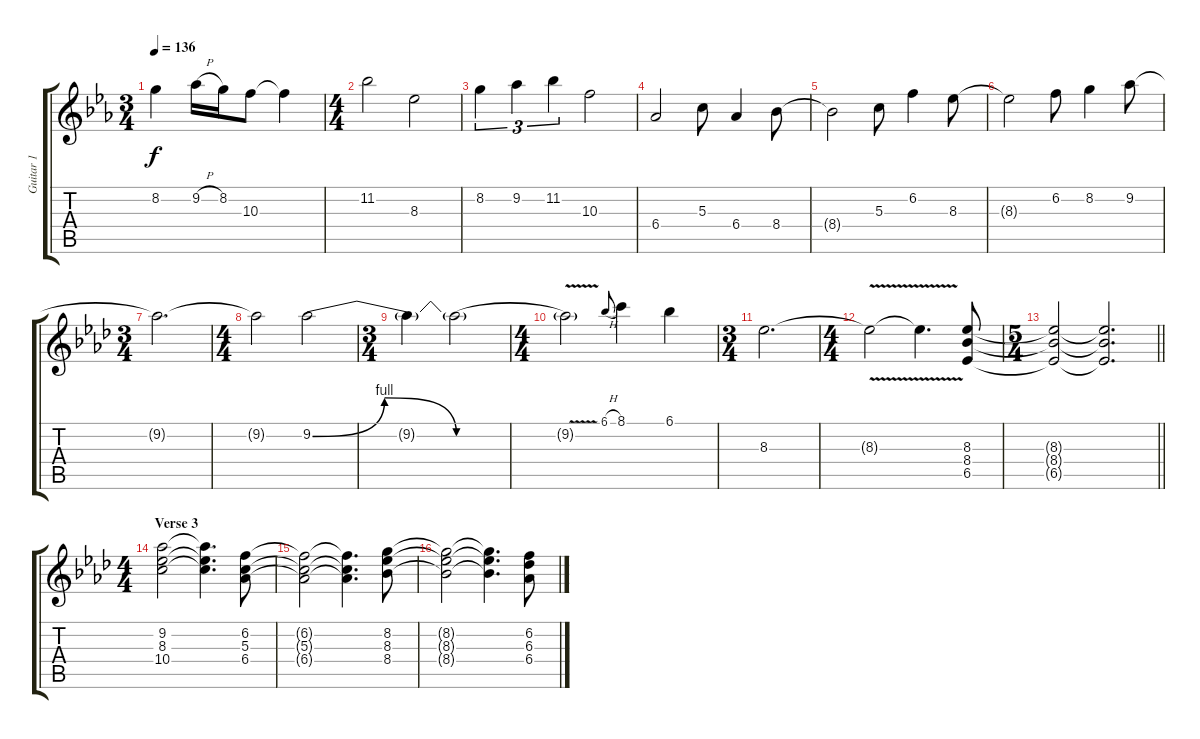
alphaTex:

\track ("Guitar 1" "Guitar 1") {instrument distortionguitar}
\staff {score tabs}
\tuning (E4 B3 G3 D3 A2 E2) {hide}
\ts (3 4)
\tempo 136
\clef g2
\ks eb
8.2{t}.4{dy f} 9.2{h}.16 8.2.16 10.3.8 10.3{t}.4 |
\ts (4 4)
11.2.2 8.3.2 |
8.2.4{tu (3 2)} 9.2.4{tu (3 2)} 11.2.4{tu (3 2)} 10.3.2 |
6.4.2 5.3.8 6.4.4 8.4.8 |
8.4{t}.2 5.3.8 6.2.4 8.3.8 |
8.3{t}.2 6.2.8 8.2.4 9.2.8 |
\ts (3 4)
\ks ab
9.2{t}.2{d} |
\ts (4 4)
9.2{t}.2 9.2{be (bendrelease 0 0 15 4 44 4 60 0)}.2 |
\ts (3 4)
9.2{t}.4 9.2{be (hold 0 0 60 0) t}.2 |
\ts (4 4)
9.2{v t}.2 6.1{h}.8{gr onbeat} 8.1.4 6.1.4 |
\ts (3 4)
8.3.2{d} |
\ts (4 4)
8.3{v t}.2 8.3{t}.4{d} (8.3 8.4 6.5).8 |
\ts (5 4)
\barLineRight lightlight
(8.3{t} 8.4{t} 6.5{t}).2 (8.3{t} 8.4{t} 6.5{t}).2{d} |
\ts (4 4)
\section ("" "Verse 3")
(9.2 8.3 10.4).2{instrument electricguitarjazz} (9.2{t} 8.3{t} 10.4{t}).4{d} (6.2 5.3 6.4).8 |
(6.2{t} 5.3{t} 6.4{t}).2 (6.2{t} 5.3{t} 6.4{t}).4{d} (8.2 8.3 8.4).8 |
(8.2{t} 8.3{t} 8.4{t}).2 (8.2{t} 8.3{t} 8.4{t}).4{d} (6.2 6.3 6.4).8
